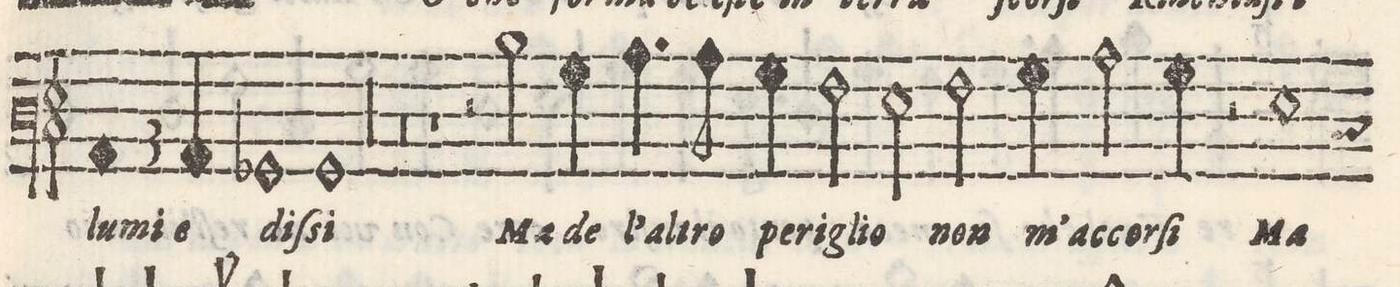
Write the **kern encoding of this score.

**kern	**text
*I"BASSO	*
*clefF3	*
*k[]	*
*met(C)	*
*M2/1	*
3%2C	lu-
3C/	-mi e
*Xcol	*
=5-	=5-
1BB-X	diſ-
1BB-	-si
=6-	=6-
0r	.
=7-	=7-
0r	.
=8-	=8-
0r	.
=9-	=9-
1r	.
2r	.
2d\	Ma-
=10-	=10-
4Bny\	-de
4.c\	l`al-
8c\	-tro
4B\	pe-
2A\	-ri-
2G\	-glio
=11-	=11-
2A\	non
4B\	m`ac-
2c\	-cor-
4B\	-ſi
2r	.
=12-	=12-
1G	Ma-
*-	*-
